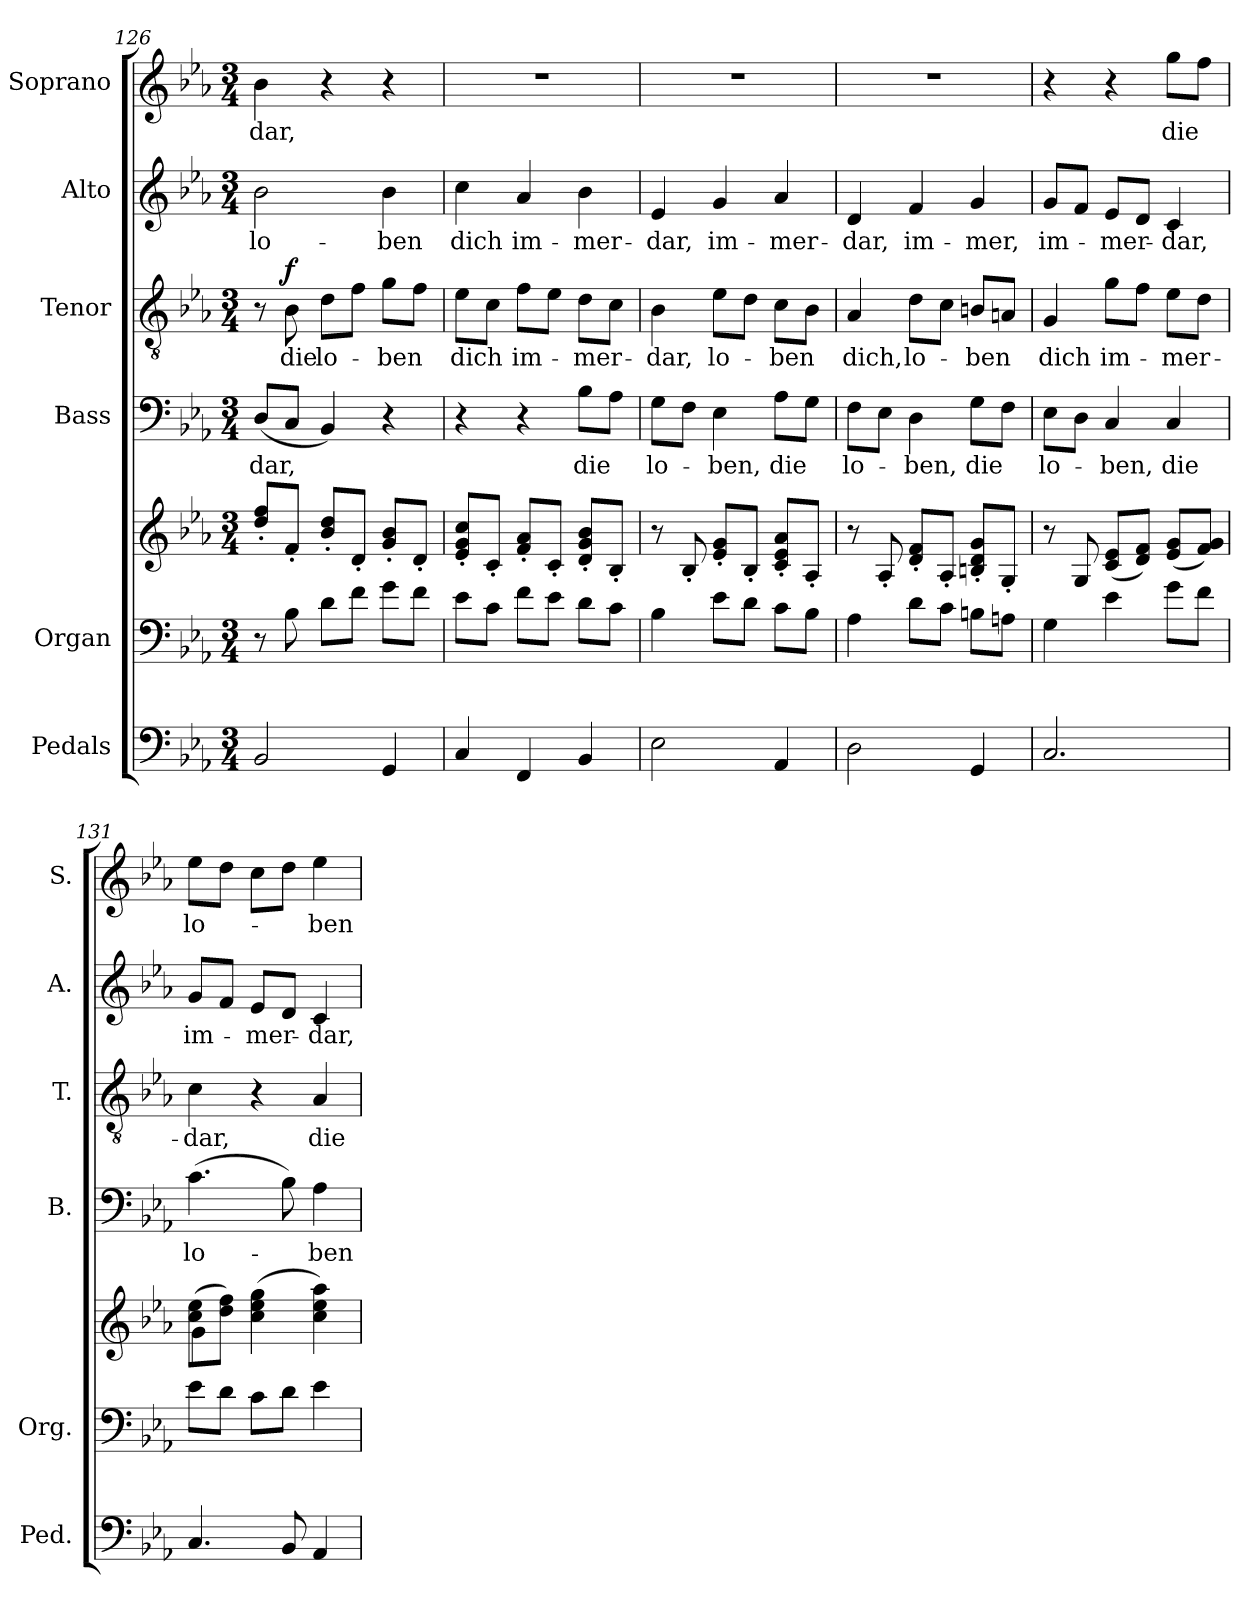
**kern	**kern	**kern	**kern	**text	**kern	**text	**dynam	**kern	**text	**kern	**text
*part6	*part5	*part5	*part4	*part4	*part3	*part3	*part3	*part2	*part2	*part1	*part1
*staff7	*staff6	*staff5	*staff4	*staff4	*staff3	*staff3	*staff3	*staff2	*staff2	*staff1	*staff1
*I"Pedals	*I"Organ	*	*I"Bass	*	*I"Tenor	*	*	*I"Alto	*	*I"Soprano	*
*I'Ped.	*I'Org.	*	*I'B.	*	*I'T.	*	*	*I'A.	*	*I'S.	*
*clefF4	*clefF4	*clefG2	*clefF4	*	*clefGv2	*	*	*clefG2	*	*clefG2	*
*	*	*	*	*	*ITrd7c12	*	*	*	*	*	*
*k[b-e-a-]	*k[b-e-a-]	*k[b-e-a-]	*k[b-e-a-]	*	*k[b-e-a-]	*	*	*k[b-e-a-]	*	*k[b-e-a-]	*
*E-:	*E-:	*E-:	*E-:	*	*E-:	*	*	*E-:	*	*E-:	*
*M3/4	*M3/4	*M3/4	*M3/4	*	*M3/4	*	*	*M3/4	*	*M3/4	*
=126	=126	=126	=126	=126	=126	=126	=126	=126	=126	=126	=126
!	!	!	!	!LO:LY:b:color=#000000	!	!	!	!	!	!	!
!	!	!	!	!	!	!	!	!	!LO:LY:b:color=#000000	!	!
!	!	!	!	!	!	!	!	!	!	!	!LO:LY:b:color=#000000
2BB-i/	8r	8ddi'/ 8ffi'/L	(8Di/L	-dar,	8r	.	.	2b-i\	lo-	4b-i\	-dar,
!	!	!	!	!	!	!LO:LY:b:color=#000000	!	!	!	!	!
.	8B-i\	8f'i/J	8Ci/J	.	8BB-i\	die	f	.	.	.	.
!	!	!	!	!	!	!LO:LY:b:color=#000000	!	!	!	!	!
.	8di\L	8b-i'/ 8ddi'/L	4BB-i/)	.	8Di\L	lo-	.	.	.	4r	.
.	8fi\J	8d'i/J	.	.	8Fi\J	.	.	.	.	.	.
!	!	!	!	!	!	!LO:LY:b:color=#000000	!	!	!	!	!
!	!	!	!	!	!	!	!	!	!LO:LY:b:color=#000000	!	!
4GGi/	8gi\L	8gi'/ 8b-i'/L	4r	.	8Gi\L	-ben	.	4b-i\	-ben	4r	.
.	8fi\J	8d'i/J	.	.	8Fi\J	.	.	.	.	.	.
!!LO:PB:g=z
=127	=127	=127	=127	=127	=127	=127	=127	=127	=127	=127	=127
!	!	!	!	!	!	!LO:LY:b:color=#000000	!	!	!	!	!
!	!	!	!	!	!	!	!	!	!LO:LY:b:color=#000000	!LO:N:vis=1	!
4Ci/	8e-i\L	8e-i'/ 8gi'/ 8cci'/L	4r	.	8E-i\L	dich	.	4cci\	dich	2.r	.
.	8ci\J	8c'i/J	.	.	8Ci\J	.	.	.	.	.	.
!	!	!	!	!	!	!LO:LY:b:color=#000000	!	!	!	!	!
!	!	!	!	!	!	!	!	!	!LO:LY:b:color=#000000	!	!
4FFi/	8fi\L	8fi'/ 8a-i'/L	4r	.	8Fi\L	im-	.	4a-i/	im-	.	.
.	8e-i\J	8c'i/J	.	.	8E-i\J	.	.	.	.	.	.
!	!	!	!	!LO:LY:b:color=#000000	!	!	!	!	!	!	!
!	!	!	!	!	!	!LO:LY:b:color=#000000	!	!	!	!	!
!	!	!	!	!	!	!	!	!	!LO:LY:b:color=#000000	!	!
4BB-i/	8di\L	8di'/ 8gi'/ 8b-i'/L	8B-i\L	die	8Di\L	-mer-	.	4b-i\	-mer-	.	.
.	8ci\J	8B-'i/J	8A-i\J	.	8Ci\J	.	.	.	.	.	.
=128	=128	=128	=128	=128	=128	=128	=128	=128	=128	=128	=128
!	!	!	!	!LO:LY:b:color=#000000	!	!	!	!	!	!	!
!	!	!	!	!	!	!LO:LY:b:color=#000000	!	!	!	!	!
!	!	!	!	!	!	!	!	!	!LO:LY:b:color=#000000	!LO:N:vis=1	!
2E-i\	4B-i\	8r	8Gi\L	lo-	4BB-i\	-dar,	.	4e-i/	-dar,	2.r	.
.	.	8B-'i/	8Fi\J	.	.	.	.	.	.	.	.
!	!	!	!	!LO:LY:b:color=#000000	!	!	!	!	!	!	!
!	!	!	!	!	!	!LO:LY:b:color=#000000	!	!	!	!	!
!	!	!	!	!	!	!	!	!	!LO:LY:b:color=#000000	!	!
.	8e-i\L	8e-i'/ 8gi'/L	4E-i\	-ben,	8E-i\L	lo-	.	4gi/	im-	.	.
.	8di\J	8B-'i/J	.	.	8Di\J	.	.	.	.	.	.
!	!	!	!	!LO:LY:b:color=#000000	!	!	!	!	!	!	!
!	!	!	!	!	!	!LO:LY:b:color=#000000	!	!	!	!	!
!	!	!	!	!	!	!	!	!	!LO:LY:b:color=#000000	!	!
4AA-i/	8ci\L	8ci'/ 8e-i'/ 8a-i'/L	8A-i\L	die	8Ci\L	-ben	.	4a-i/	-mer-	.	.
.	8B-i\J	8A-'i/J	8Gi\J	.	8BB-i\J	.	.	.	.	.	.
=129	=129	=129	=129	=129	=129	=129	=129	=129	=129	=129	=129
!	!	!	!	!LO:LY:b:color=#000000	!	!	!	!	!	!	!
!	!	!	!	!	!	!LO:LY:b:color=#000000	!	!	!	!	!
!	!	!	!	!	!	!	!	!	!LO:LY:b:color=#000000	!LO:N:vis=1	!
2Di\	4A-i\	8r	8Fi\L	lo-	4AA-i/	dich,	.	4di/	-dar,	2.r	.
.	.	8A-'i/	8E-i\J	.	.	.	.	.	.	.	.
!	!	!	!	!LO:LY:b:color=#000000	!	!	!	!	!	!	!
!	!	!	!	!	!	!LO:LY:b:color=#000000	!	!	!	!	!
!	!	!	!	!	!	!	!	!	!LO:LY:b:color=#000000	!	!
.	8di\L	8di'/ 8fi'/L	4Di\	-ben,	8Di\L	lo-	.	4fi/	im-	.	.
.	8ci\J	8A-'i/J	.	.	8Ci\J	.	.	.	.	.	.
!	!	!	!	!LO:LY:b:color=#000000	!	!	!	!	!	!	!
!	!	!	!	!	!	!LO:LY:b:color=#000000	!	!	!	!	!
!	!	!	!	!	!	!	!	!	!LO:LY:b:color=#000000	!	!
4GGi/	8Bni\L	8Bni'/ 8di'/ 8gi'/L	8Gi\L	die	8BBni/L	-ben	.	4gi/	-mer,	.	.
.	8Ani\J	8G'i/J	8Fi\J	.	8AAni/J	.	.	.	.	.	.
=130	=130	=130	=130	=130	=130	=130	=130	=130	=130	=130	=130
!	!	!	!	!LO:LY:b:color=#000000	!	!	!	!	!	!	!
!	!	!	!	!	!	!LO:LY:b:color=#000000	!	!	!	!	!
!	!	!	!	!	!	!	!	!	!LO:LY:b:color=#000000	!	!
2.Ci/	4Gi\	8r	8E-i\L	lo-	4GGi/	dich	.	8gi/L	im-	4r	.
.	.	8Gi/	8Di\J	.	.	.	.	8fi/J	.	.	.
!	!	!	!	!LO:LY:b:color=#000000	!	!	!	!	!	!	!
!	!	!	!	!	!	!LO:LY:b:color=#000000	!	!	!	!	!
!	!	!	!	!	!	!	!	!	!LO:LY:b:color=#000000	!	!
.	4e-i\	(8ci/ 8e-i/L	4Ci/	-ben,	8Gi\L	im-	.	8e-i/L	-mer-	4r	.
.	.	8di/ 8fi/J)	.	.	8Fi\J	.	.	8di/J	.	.	.
!	!	!	!	!LO:LY:b:color=#000000	!	!	!	!	!	!	!
!	!	!	!	!	!	!LO:LY:b:color=#000000	!	!	!	!	!
!	!	!	!	!	!	!	!	!	!LO:LY:b:color=#000000	!	!
!	!	!	!	!	!	!	!	!	!	!	!LO:LY:b:color=#000000
.	8gi\L	(8e-i/ 8gi/L	4Ci/	die	8E-i\L	-mer-	.	4ci/	-dar,	8ggi\L	die
.	8fi\J	8fi/ 8gi/J)	.	.	8Di\J	.	.	.	.	8ffi\J	.
=131	=131	=131	=131	=131	=131	=131	=131	=131	=131	=131	=131
*	*	*^	*	*	*	*	*	*	*	*	*
!	!	!	!	!	!LO:LY:b:color=#000000	!	!	!	!	!	!	!
!	!	!	!	!	!	!	!LO:LY:b:color=#000000	!	!	!	!	!
!	!	!	!	!	!	!	!	!	!	!LO:LY:b:color=#000000	!	!
!	!	!	!	!	!	!	!	!	!	!	!	!LO:LY:b:color=#000000
4.Ci/	8e-i\L	(8cci\ 8ee-i\L	4gi\	(4.ci\	lo-	4Ci\	-dar,	.	8gi/L	im-	8ee-i\L	lo-
.	8di\J	8ddi\ 8ffi\J)	.	.	.	.	.	.	8fi/J	.	8ddi\J	.
!	!	!	!	!	!	!	!	!	!	!LO:LY:b:color=#000000	!	!
.	8ci\L	(4cci\ 4ee-i 4ggi	2ryy	.	.	4r	.	.	8e-i/L	-mer-	8cci\L	.
8BB-i/	8di\J	.	.	8B-i\)	.	.	.	.	8di/J	.	8ddi\J	.
!	!	!	!	!	!LO:LY:b:color=#000000	!	!	!	!	!	!	!
!	!	!	!	!	!	!	!LO:LY:b:color=#000000	!	!	!	!	!
!	!	!	!	!	!	!	!	!	!	!LO:LY:b:color=#000000	!	!
!	!	!	!	!	!	!	!	!	!	!	!	!LO:LY:b:color=#000000
4AA-i/	4e-i\	4cci\ 4ee-i 4aa-i)	.	4A-i\	-ben	4AA-i/	die	.	4ci/	-dar,	4ee-i\	-ben
*	*	*v	*v	*	*	*	*	*	*	*	*	*
=	=	=	=	=	=	=	=	=	=	=	=
*-	*-	*-	*-	*-	*-	*-	*-	*-	*-	*-	*-
